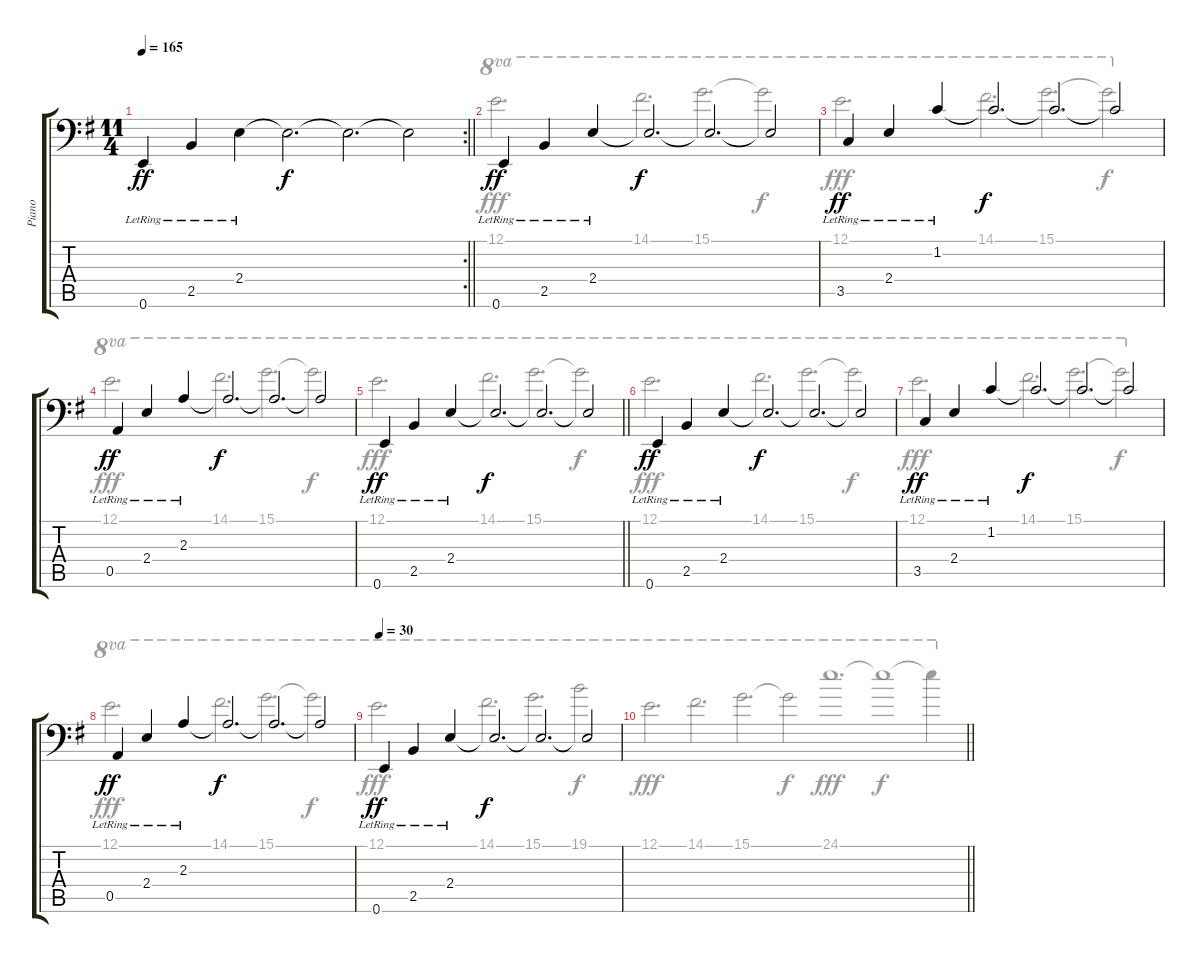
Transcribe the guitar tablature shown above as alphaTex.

\track ("Piano" "Piano") {instrument acousticguitarnylon}
\staff {score tabs}
\tuning (E3 B2 G2 D2 A1 E1) {hide}
\voice
\rc 2
\ts (11 4)
\tempo 165
\clef f4
\barLineRight lightlight
\ks g
0.6{lr}.4{dy ff} 2.5{lr}.4 2.4{lr}.4 2.4{t}.2{d dy f} 2.4{t}.2{d} 2.4{t}.2 |
0.6{lr}.4{dy ff volume 14} 2.5{lr}.4 2.4{lr}.4 2.4{t}.2{d dy f} 2.4{t}.2{d} 2.4{t}.2 |
3.5{lr}.4{dy ff} 2.4{lr}.4 1.2{lr}.4 1.2{t}.2{d dy f} 1.2{t}.2{d} 1.2{t}.2 |
0.5{lr}.4{dy ff} 2.4{lr}.4 2.3{lr}.4 2.3{t}.2{d dy f} 2.3{t}.2{d} 2.3{t}.2 |
\barLineRight lightlight
0.6{lr}.4{dy ff} 2.5{lr}.4 2.4{lr}.4 2.4{t}.2{d dy f} 2.4{t}.2{d} 2.4{t}.2 |
0.6{lr}.4{dy ff} 2.5{lr}.4 2.4{lr}.4 2.4{t}.2{d dy f} 2.4{t}.2{d} 2.4{t}.2 |
3.5{lr}.4{dy ff} 2.4{lr}.4 1.2{lr}.4 1.2{t}.2{d dy f} 1.2{t}.2{d} 1.2{t}.2 |
0.5{lr}.4{dy ff} 2.4{lr}.4 2.3{lr}.4 2.3{t}.2{d dy f} 2.3{t}.2{d} 2.3{t}.2 |
\tempo 30
0.6{lr}.4{dy ff} 2.5{lr}.4 2.4{lr}.4 2.4{t}.2{d dy f} 2.4{t}.2{d} 2.4{t}.2 |
\barLineRight lightlight
\voice
\clef f4
\ottava regular
\simile none
\barLineRight lightlight
\ks g
12.1.2{d ot 8va dy fff} 14.1.2{d ot 8va} 15.1.2{d ot 8va} 15.1{t}.2{ot 8va dy f} |
12.1.2{d ot 8va dy fff} 14.1.2{d ot 8va} 15.1.2{d ot 8va} 15.1{t}.2{ot 8va dy f} |
12.1.2{d ot 8va dy fff} 14.1.2{d ot 8va} 15.1.2{d ot 8va} 15.1{t}.2{ot 8va dy f} |
12.1.2{d ot 8va dy fff} 14.1.2{d ot 8va} 15.1.2{d ot 8va} 15.1{t}.2{ot 8va dy f} |
\barLineRight lightlight
12.1.2{d ot 8va dy fff} 14.1.2{d ot 8va} 15.1.2{d ot 8va} 15.1{t}.2{ot 8va dy f} |
12.1.2{d ot 8va dy fff} 14.1.2{d ot 8va} 15.1.2{d ot 8va} 15.1{t}.2{ot 8va dy f} |
12.1.2{d ot 8va dy fff} 14.1.2{d ot 8va} 15.1.2{d ot 8va} 15.1{t}.2{ot 8va dy f} |
12.1.2{d ot 8va dy fff} 14.1.2{d ot 8va} 15.1.2{d ot 8va} 15.1{t}.2{ot 8va dy f} |
12.1.2{d ot 8va dy fff} 14.1.2{d ot 8va} 15.1.2{d ot 8va} 19.1.2{ot 8va dy f} |
\barLineRight lightlight
24.1.1{d ot 8va dy fff} 24.1{t}.1{ot 8va dy f} 24.1{t}.4{ot 8va}
